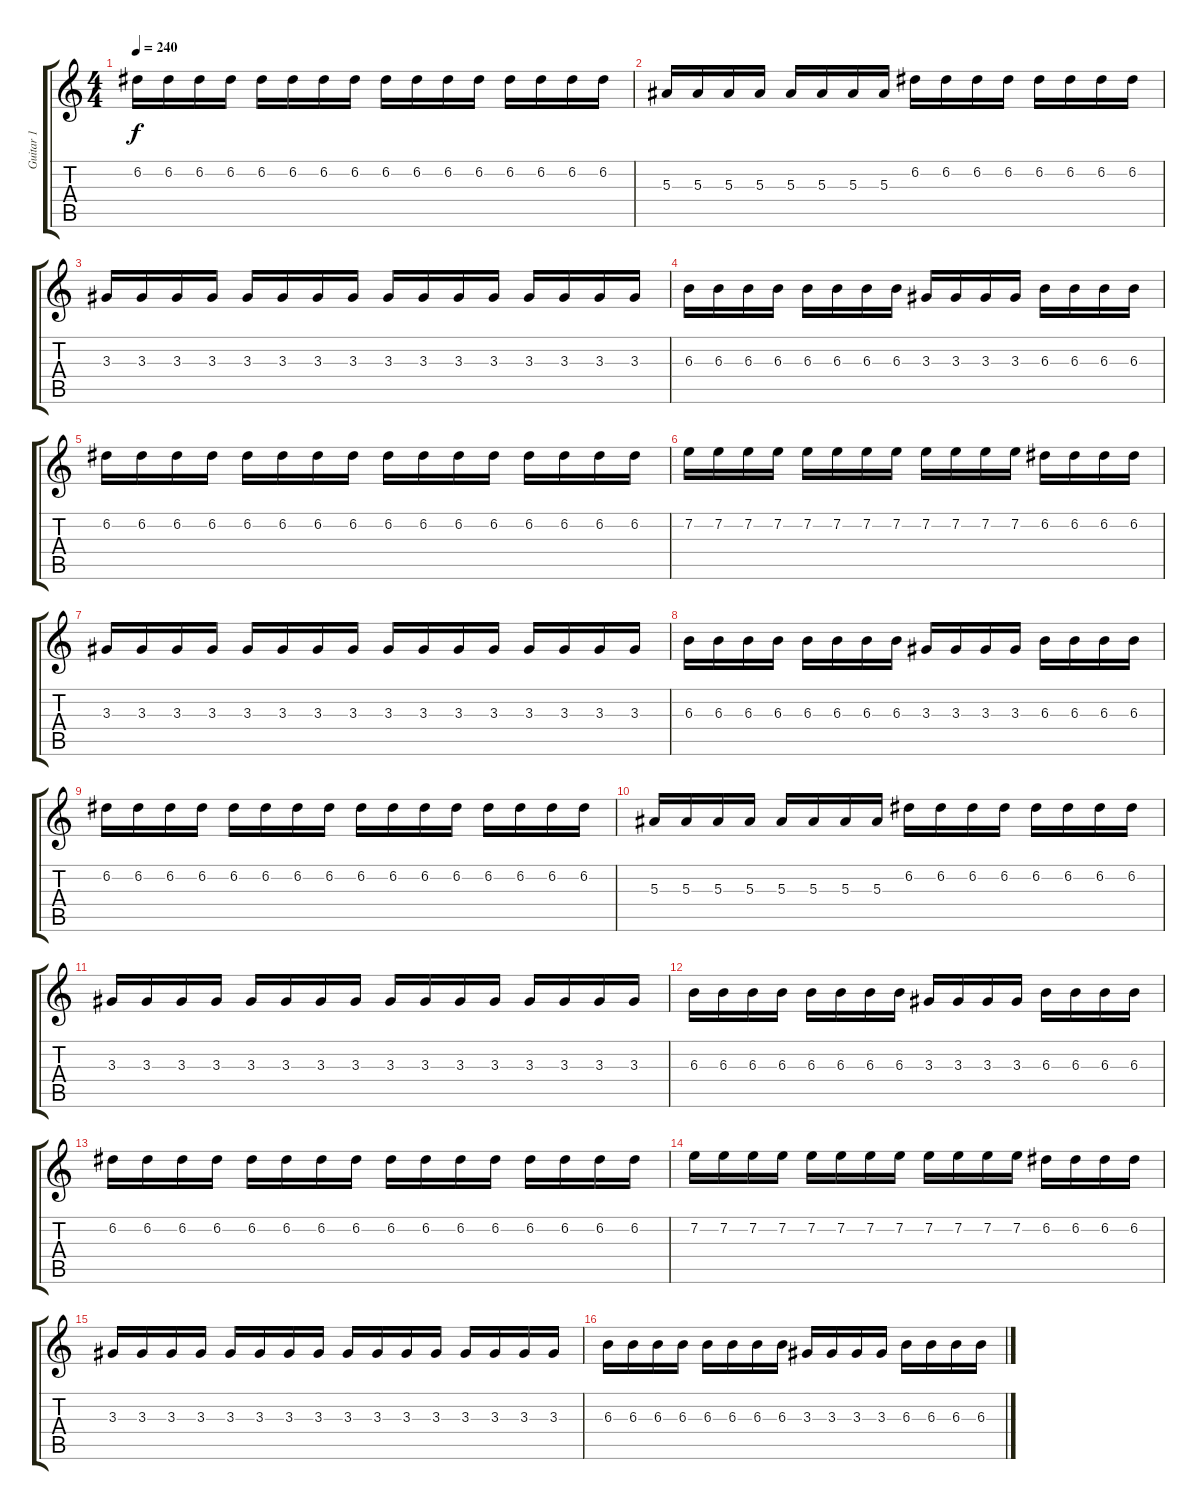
\track ("Guitar 1" "Guitar 1") {instrument distortionguitar}
\staff {score tabs}
\tuning (D4 A3 F3 C3 G2 D2) {hide}
\ts (4 4)
\tempo 240
\clef g2
\ks c
6.2.16{dy f} 6.2.16 6.2.16 6.2.16 6.2.16 6.2.16 6.2.16 6.2.16 6.2.16 6.2.16 6.2.16 6.2.16 6.2.16 6.2.16 6.2.16 6.2.16 |
5.3.16 5.3.16 5.3.16 5.3.16 5.3.16 5.3.16 5.3.16 5.3.16 6.2.16 6.2.16 6.2.16 6.2.16 6.2.16 6.2.16 6.2.16 6.2.16 |
3.3.16 3.3.16 3.3.16 3.3.16 3.3.16 3.3.16 3.3.16 3.3.16 3.3.16 3.3.16 3.3.16 3.3.16 3.3.16 3.3.16 3.3.16 3.3.16 |
6.3.16 6.3.16 6.3.16 6.3.16 6.3.16 6.3.16 6.3.16 6.3.16 3.3.16 3.3.16 3.3.16 3.3.16 6.3.16 6.3.16 6.3.16 6.3.16 |
6.2.16 6.2.16 6.2.16 6.2.16 6.2.16 6.2.16 6.2.16 6.2.16 6.2.16 6.2.16 6.2.16 6.2.16 6.2.16 6.2.16 6.2.16 6.2.16 |
7.2.16 7.2.16 7.2.16 7.2.16 7.2.16 7.2.16 7.2.16 7.2.16 7.2.16 7.2.16 7.2.16 7.2.16 6.2.16 6.2.16 6.2.16 6.2.16 |
3.3.16 3.3.16 3.3.16 3.3.16 3.3.16 3.3.16 3.3.16 3.3.16 3.3.16 3.3.16 3.3.16 3.3.16 3.3.16 3.3.16 3.3.16 3.3.16 |
6.3.16 6.3.16 6.3.16 6.3.16 6.3.16 6.3.16 6.3.16 6.3.16 3.3.16 3.3.16 3.3.16 3.3.16 6.3.16 6.3.16 6.3.16 6.3.16 |
6.2.16 6.2.16 6.2.16 6.2.16 6.2.16 6.2.16 6.2.16 6.2.16 6.2.16 6.2.16 6.2.16 6.2.16 6.2.16 6.2.16 6.2.16 6.2.16 |
5.3.16 5.3.16 5.3.16 5.3.16 5.3.16 5.3.16 5.3.16 5.3.16 6.2.16 6.2.16 6.2.16 6.2.16 6.2.16 6.2.16 6.2.16 6.2.16 |
3.3.16 3.3.16 3.3.16 3.3.16 3.3.16 3.3.16 3.3.16 3.3.16 3.3.16 3.3.16 3.3.16 3.3.16 3.3.16 3.3.16 3.3.16 3.3.16 |
6.3.16 6.3.16 6.3.16 6.3.16 6.3.16 6.3.16 6.3.16 6.3.16 3.3.16 3.3.16 3.3.16 3.3.16 6.3.16 6.3.16 6.3.16 6.3.16 |
6.2.16 6.2.16 6.2.16 6.2.16 6.2.16 6.2.16 6.2.16 6.2.16 6.2.16 6.2.16 6.2.16 6.2.16 6.2.16 6.2.16 6.2.16 6.2.16 |
7.2.16 7.2.16 7.2.16 7.2.16 7.2.16 7.2.16 7.2.16 7.2.16 7.2.16 7.2.16 7.2.16 7.2.16 6.2.16 6.2.16 6.2.16 6.2.16 |
3.3.16 3.3.16 3.3.16 3.3.16 3.3.16 3.3.16 3.3.16 3.3.16 3.3.16 3.3.16 3.3.16 3.3.16 3.3.16 3.3.16 3.3.16 3.3.16 |
6.3.16 6.3.16 6.3.16 6.3.16 6.3.16 6.3.16 6.3.16 6.3.16 3.3.16 3.3.16 3.3.16 3.3.16 6.3.16 6.3.16 6.3.16 6.3.16
